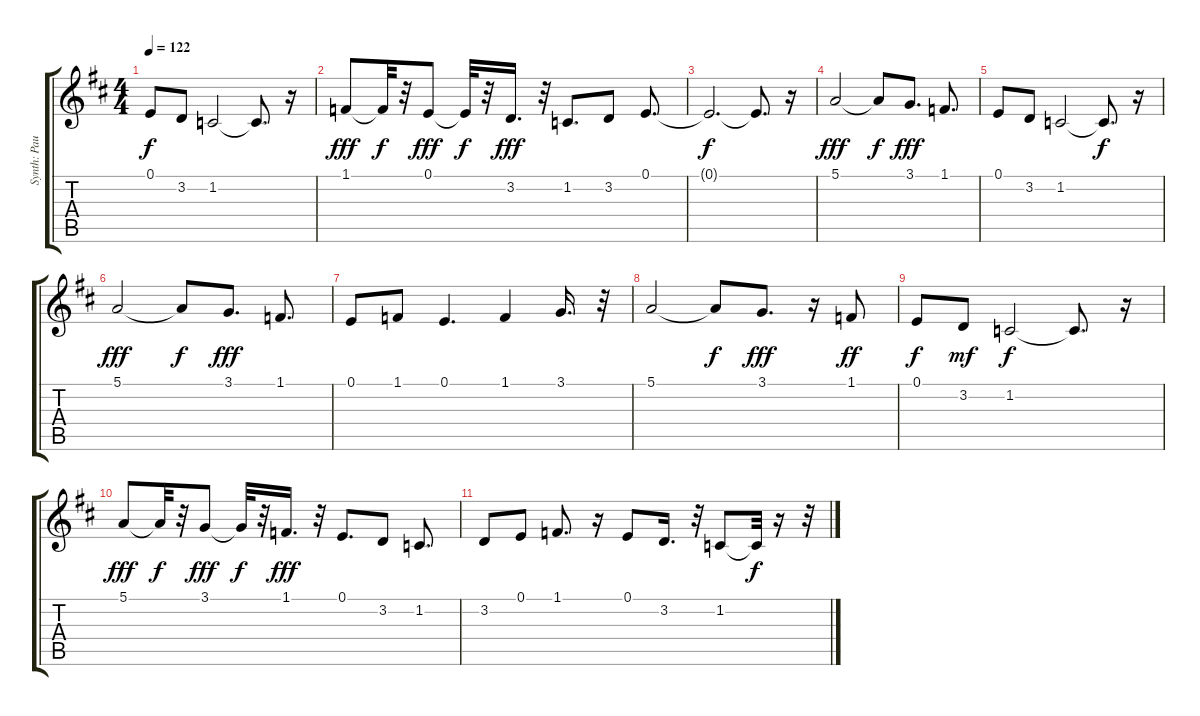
\track ("Synth: Paul Rodgers" "Synth: Pau") {instrument tremolostrings}
\staff {score tabs}
\tuning (E4 B3 G3 D3 A2 E2) {hide}
\ts (4 4)
\tempo 122
\clef g2
\ks d
0.1.8{dy f} 3.2.8 1.2.2 1.2{t}.8{d} r.16 |
1.1.8{dy fff} 1.1{t}.32{dy f} r.32 0.1.8{dy fff} 0.1{t}.32{dy f} r.32 3.2.16{d dy fff} r.32 1.2.8{d} 3.2.8 0.1.8{d} |
0.1{t}.2{d dy f} 0.1{t}.8{d} r.16 |
5.1.2{dy fff} 5.1{t}.8{dy f} 3.1.8{d dy fff} 1.1.8{d} |
0.1.8 3.2.8 1.2.2 1.2{t}.8{d dy f} r.16 |
5.1.2{dy fff} 5.1{t}.8{dy f} 3.1.8{d dy fff volume 15} 1.1.8{d volume 14} |
0.1.8{volume 14} 1.1.8{volume 14} 0.1.4{d volume 13} 1.1.4{volume 13} 3.1.16{d volume 12} r.32 |
5.1.2{volume 12} 5.1{t}.8{dy f} 3.1.8{d dy fff volume 11} r.16 1.1.8{dy ff volume 10} |
0.1.8{dy f volume 10} 3.2.8{dy mf volume 10} 1.2.2{dy f volume 10} 1.2{t}.8{d} r.16 |
5.1.8{dy fff volume 8} 5.1{t}.32{dy f} r.32 3.1.8{dy fff volume 8} 3.1{t}.32{dy f} r.32 1.1.16{d dy fff volume 7} r.32 0.1.8{d volume 7} 3.2.8{volume 7} 1.2.8{d volume 6} |
3.2.8{volume 6} 0.1.8{volume 6} 1.1.8{d volume 6} r.16 0.1.8{volume 5} 3.2.16{d volume 5} r.32 1.2.8{volume 4} 1.2{t}.32{dy f} r.16 r.32
